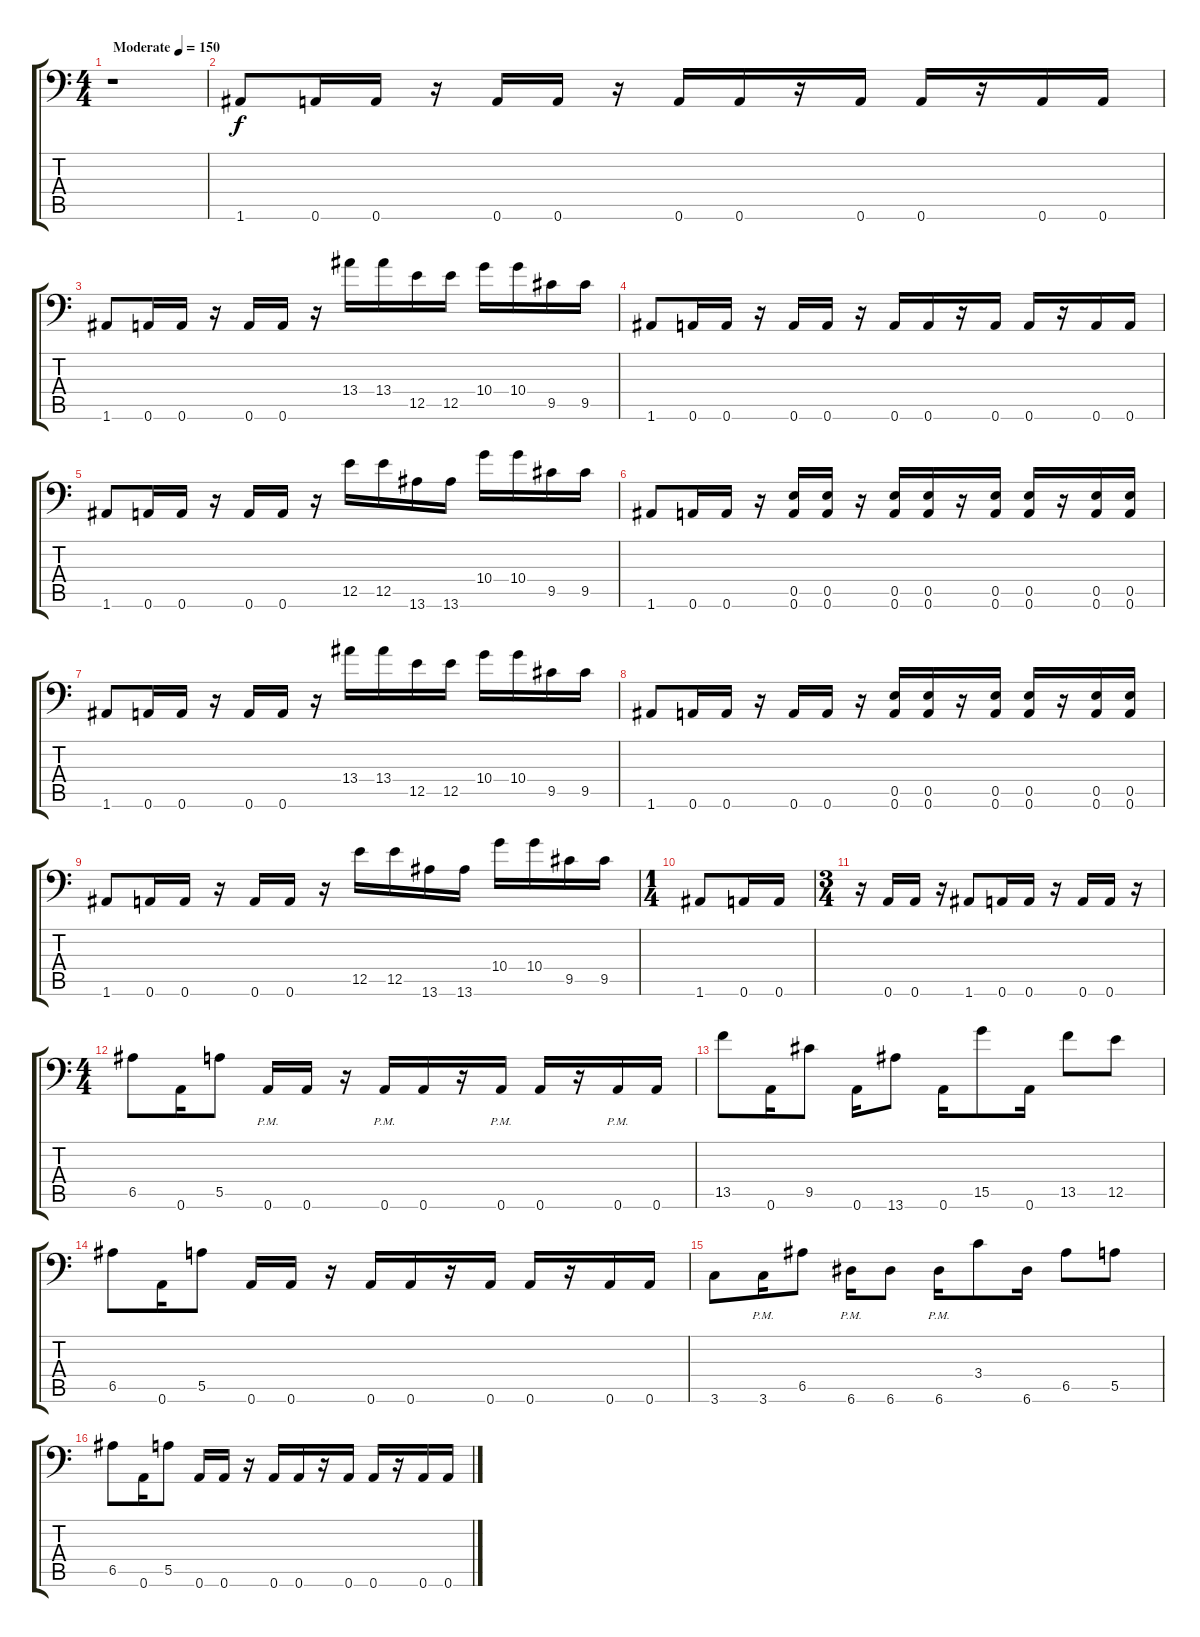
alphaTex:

\track "" {instrument distortionguitar}
\staff {score tabs}
\tuning (B3 Gb3 D3 A2 E2 A1) {hide}
\ts (4 4)
\tempo (150 "Moderate")
\clef f4
\ks c
r.1{dy f instrument distortionguitar} |
1.6.8 0.6.16 0.6.16 r.16 0.6.16 0.6.16 r.16 0.6.16 0.6.16 r.16 0.6.16 0.6.16 r.16 0.6.16 0.6.16 |
1.6.8 0.6.16 0.6.16 r.16 0.6.16 0.6.16 r.16 13.4.16 13.4.16 12.5.16 12.5.16 10.4.16 10.4.16 9.5.16 9.5.16 |
1.6.8 0.6.16 0.6.16 r.16 0.6.16 0.6.16 r.16 0.6.16 0.6.16 r.16 0.6.16 0.6.16 r.16 0.6.16 0.6.16 |
1.6.8 0.6.16 0.6.16 r.16 0.6.16 0.6.16 r.16 12.5.16 12.5.16 13.6.16 13.6.16 10.4.16 10.4.16 9.5.16 9.5.16 |
1.6.8 0.6.16 0.6.16 r.16 (0.5 0.6).16 (0.5 0.6).16 r.16 (0.5 0.6).16 (0.5 0.6).16 r.16 (0.5 0.6).16 (0.5 0.6).16 r.16 (0.5 0.6).16 (0.5 0.6).16 |
1.6.8 0.6.16 0.6.16 r.16 0.6.16 0.6.16 r.16 13.4.16 13.4.16 12.5.16 12.5.16 10.4.16 10.4.16 9.5.16 9.5.16 |
1.6.8 0.6.16 0.6.16 r.16 0.6.16 0.6.16 r.16 (0.5 0.6).16 (0.5 0.6).16 r.16 (0.5 0.6).16 (0.5 0.6).16 r.16 (0.5 0.6).16 (0.5 0.6).16 |
1.6.8 0.6.16 0.6.16 r.16 0.6.16 0.6.16 r.16 12.5.16 12.5.16 13.6.16 13.6.16 10.4.16 10.4.16 9.5.16 9.5.16 |
\ts (1 4)
1.6.8 0.6.16 0.6.16 |
\ts (3 4)
r.16 0.6.16 0.6.16 r.16 1.6.8 0.6.16 0.6.16 r.16 0.6.16 0.6.16 r.16 |
\ts (4 4)
6.5.8 0.6.16 5.5.8 0.6{pm}.16 0.6.16 r.16 0.6{pm}.16 0.6.16 r.16 0.6{pm}.16 0.6.16 r.16 0.6{pm}.16 0.6.16 |
13.5.8 0.6.16 9.5.8 0.6.16 13.6.8 0.6.16 15.5.8 0.6.16 13.5.8 12.5.8 |
6.5.8 0.6.16 5.5.8 0.6.16 0.6.16 r.16 0.6.16 0.6.16 r.16 0.6.16 0.6.16 r.16 0.6.16 0.6.16 |
3.6.8 3.6{pm}.16 6.5.8 6.6{pm}.16 6.6.8 6.6{pm}.16 3.4.8 6.6.16 6.5.8 5.5.8 |
6.5.8 0.6.16 5.5.8 0.6.16 0.6.16 r.16 0.6.16 0.6.16 r.16 0.6.16 0.6.16 r.16 0.6.16 0.6.16
